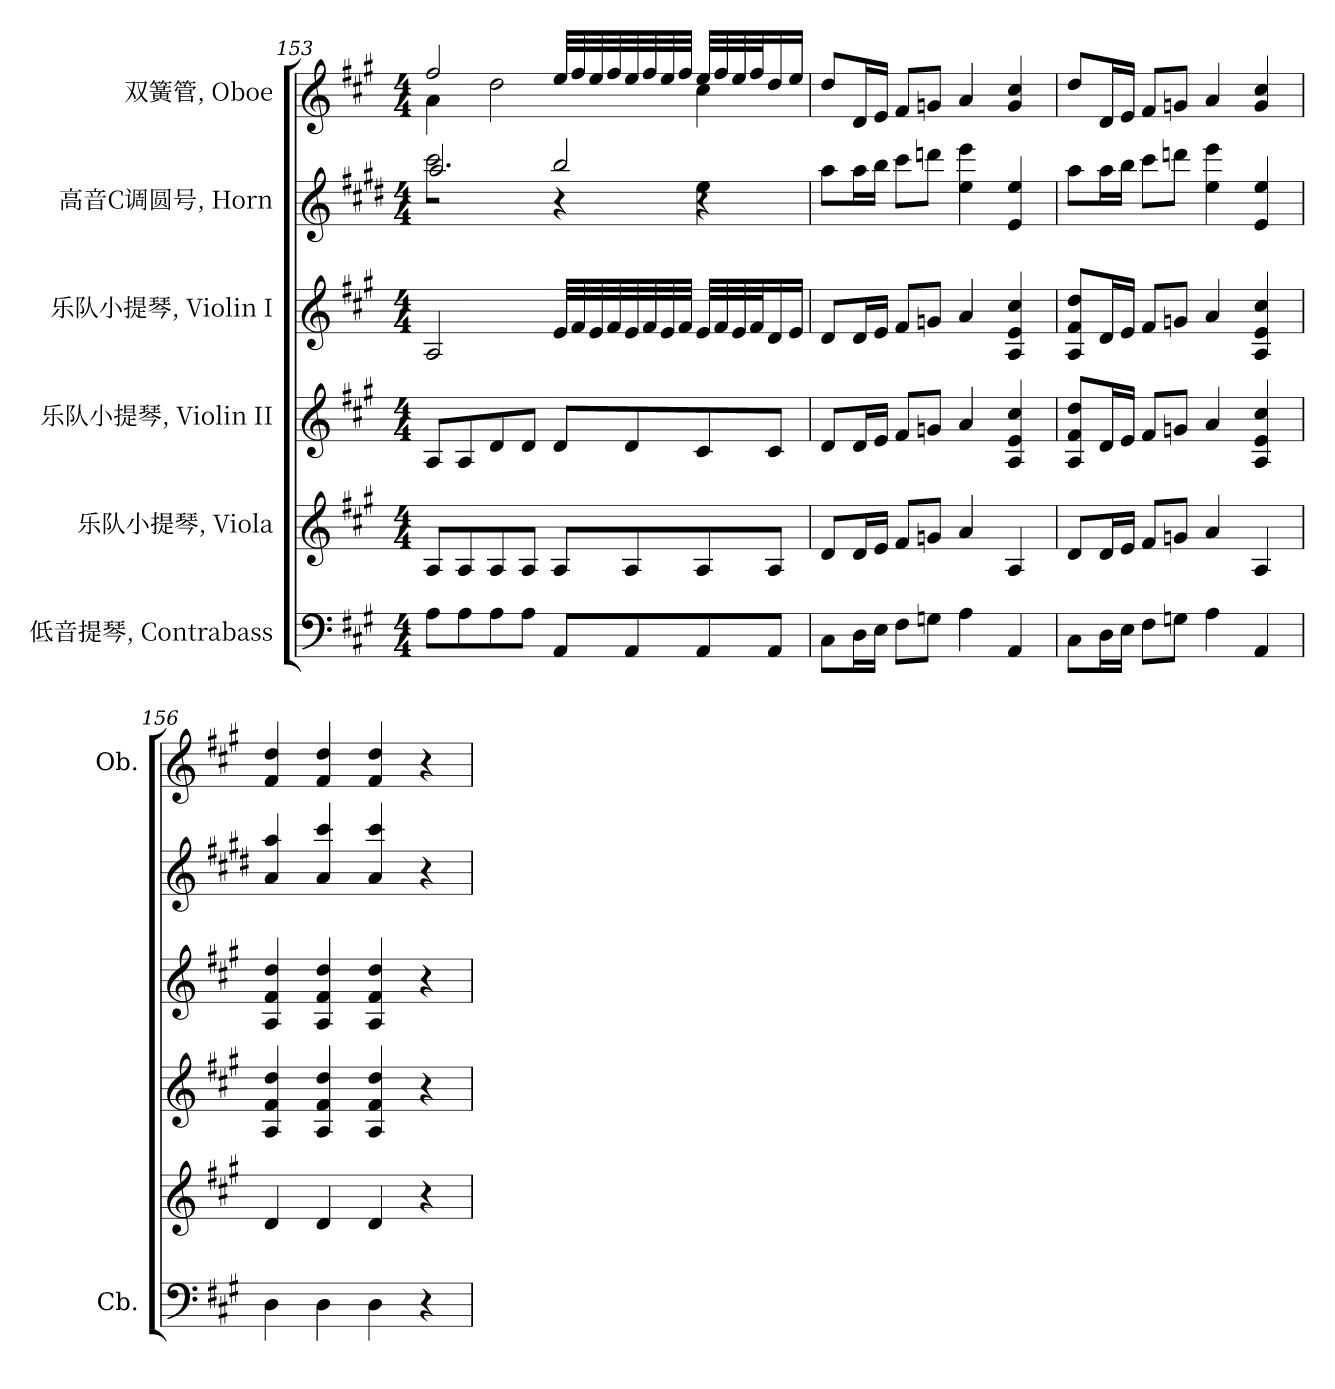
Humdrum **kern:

**kern	**kern	**kern	**kern	**kern	**kern
*part6	*part5	*part4	*part3	*part2	*part1
*staff6	*staff5	*staff4	*staff3	*staff2	*staff1
*I"低音提琴, Contrabass	*I"乐队小提琴, Viola	*I"乐队小提琴, Violin II	*I"乐队小提琴, Violin I	*I"高音C调圆号, Horn	*I"双簧管, Oboe
*I'Cb.	*	*	*	*	*I'Ob.
!!LO:LB:g=z
*clefF4	*clefG2	*clefG2	*clefG2	*clefG2	*clefG2
*ITrd7c12	*	*	*	*ITrd4c7	*
*k[f#c#g#]	*k[f#c#g#]	*k[f#c#g#]	*k[f#c#g#]	*k[f#c#g#]	*k[f#c#g#]
*M4/4	*M4/4	*M4/4	*M4/4	*M4/4	*M4/4
=153	=153	=153	=153	=153	=153
*	*	*	*	*^	*^
*	*	*	*	*	*^	*	*
8AA\L	8A/L	8A/L	2A/	2r	2ff#\	2.dd/	2ff#/	4a\
8AA\	8A/	8A/	.	.	.	.	.	.
8AA\	8A/	8d/	.	.	.	.	.	2dd\
8AA\J	8A/J	8d/J	.	.	.	.	.	.
8AAA/L	8A/L	8d/L	32e/LLL	2ee/	4r	.	32ee/LLL	.
.	.	.	32f#/	.	.	.	32ff#/	.
.	.	.	32e/	.	.	.	32ee/	.
.	.	.	32f#/	.	.	.	32ff#/	.
8AAA/	8A/	8d/	32e/	.	.	.	32ee/	.
.	.	.	32f#/	.	.	.	32ff#/	.
.	.	.	32e/	.	.	.	32ee/	.
.	.	.	32f#/JJJ	.	.	.	32ff#/JJJ	.
8AAA/	8A/	8c#/	32e/LLL	.	4a\	4r	32ee/LLL	4cc#\
.	.	.	32f#/	.	.	.	32ff#/	.
.	.	.	32e/	.	.	.	32ee/	.
.	.	.	32f#/J	.	.	.	32ff#/J	.
8AAA/J	8A/J	8c#/J	16d/	.	.	.	16dd/	.
.	.	.	16e/JJ	.	.	.	16ee/JJ	.
*	*	*	*	*v	*v	*v	*	*
*	*	*	*	*	*v	*v
=154	=154	=154	=154	=154	=154
8CC#\L	8d/L	8d/L	8d/L	8dd\L	8dd/L
16DD\L	16d/L	16d/L	16d/L	16dd\L	16d/L
16EE\JJ	16e/JJ	16e/JJ	16e/JJ	16ee\JJ	16e/JJ
8FF#\L	8f#/L	8f#/L	8f#/L	8ff#\L	8f#/L
8GGn\J	8gn/J	8gn/J	8gn/J	8ggn\J	8gn/J
4AA\	4a/	4a/	4a/	4a\ 4aa\	4a/
4AAA/	4A/	4A/ 4e/ 4cc#/	4A/ 4e/ 4cc#/	4A/ 4a/	4g/ 4cc#/
=155	=155	=155	=155	=155	=155
8CC#\L	8d/L	8A/ 8f#/ 8dd/L	8A/ 8f#/ 8dd/L	8dd\L	8dd/L
16DD\L	16d/L	16d/L	16d/L	16dd\L	16d/L
16EE\JJ	16e/JJ	16e/JJ	16e/JJ	16ee\JJ	16e/JJ
8FF#\L	8f#/L	8f#/L	8f#/L	8ff#\L	8f#/L
8GGn\J	8gn/J	8gn/J	8gn/J	8ggn\J	8gn/J
4AA\	4a/	4a/	4a/	4a\ 4aa\	4a/
4AAA/	4A/	4A/ 4e/ 4cc#/	4A/ 4e/ 4cc#/	4A/ 4a/	4g/ 4cc#/
=156	=156	=156	=156	=156	=156
4DD\	4d/	4A/ 4f#/ 4dd/	4A/ 4f#/ 4dd/	4d/ 4dd/	4f#/ 4dd/
*	*	*	*	*	*MM137
4DD\	4d/	4A/ 4f#/ 4dd/	4A/ 4f#/ 4dd/	4d/ 4ff#/	4f#/ 4dd/
4DD\	4d/	4A/ 4f#/ 4dd/	4A/ 4f#/ 4dd/	4d/ 4ff#/	4f#/ 4dd/
4r	4r	4r	4r	4r	4r
=	=	=	=	=	=
*-	*-	*-	*-	*-	*-
